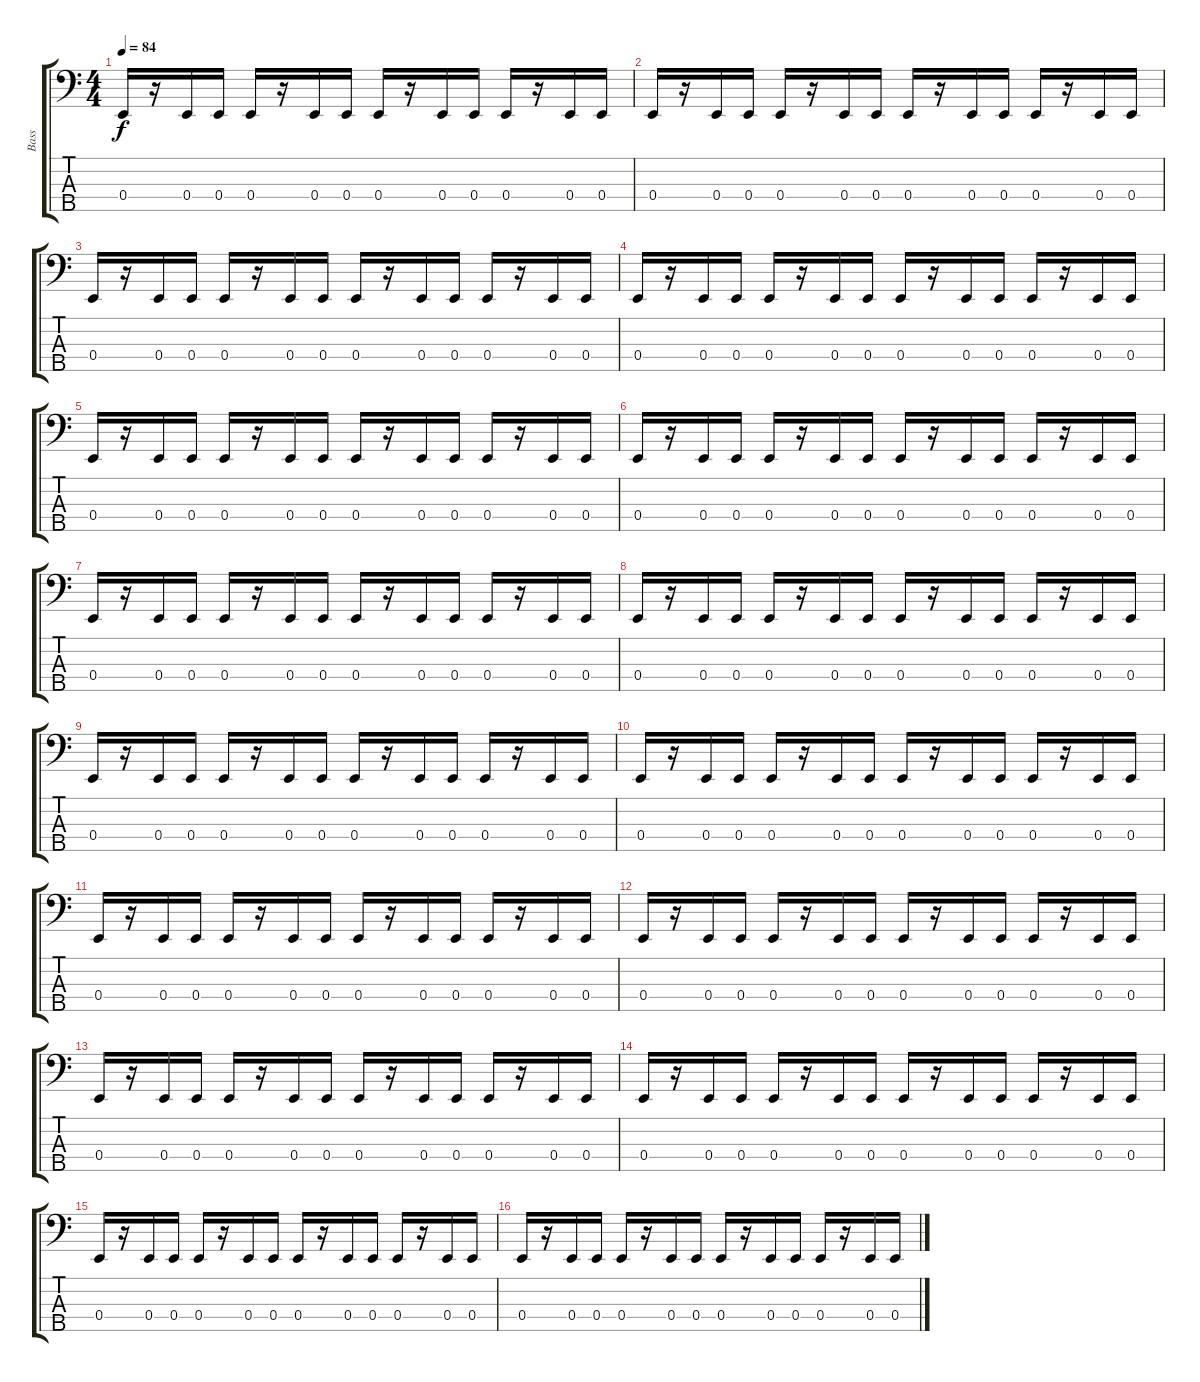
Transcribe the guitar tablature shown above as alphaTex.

\track ("Bass" "Bass") {instrument electricbassfinger}
\staff {score tabs}
\tuning (G2 D2 A1 E1 B0) {hide}
\ts (4 4)
\tempo 84
\clef f4
\ks c
0.4.16{dy f} r.16 0.4.16 0.4.16 0.4.16 r.16 0.4.16 0.4.16 0.4.16 r.16 0.4.16 0.4.16 0.4.16 r.16 0.4.16 0.4.16 |
0.4.16 r.16 0.4.16 0.4.16 0.4.16 r.16 0.4.16 0.4.16 0.4.16 r.16 0.4.16 0.4.16 0.4.16 r.16 0.4.16 0.4.16 |
0.4.16 r.16 0.4.16 0.4.16 0.4.16 r.16 0.4.16 0.4.16 0.4.16 r.16 0.4.16 0.4.16 0.4.16 r.16 0.4.16 0.4.16 |
0.4.16 r.16 0.4.16 0.4.16 0.4.16 r.16 0.4.16 0.4.16 0.4.16 r.16 0.4.16 0.4.16 0.4.16 r.16 0.4.16 0.4.16 |
0.4.16 r.16 0.4.16 0.4.16 0.4.16 r.16 0.4.16 0.4.16 0.4.16 r.16 0.4.16 0.4.16 0.4.16 r.16 0.4.16 0.4.16 |
0.4.16 r.16 0.4.16 0.4.16 0.4.16 r.16 0.4.16 0.4.16 0.4.16 r.16 0.4.16 0.4.16 0.4.16 r.16 0.4.16 0.4.16 |
0.4.16 r.16 0.4.16 0.4.16 0.4.16 r.16 0.4.16 0.4.16 0.4.16 r.16 0.4.16 0.4.16 0.4.16 r.16 0.4.16 0.4.16 |
0.4.16 r.16 0.4.16 0.4.16 0.4.16 r.16 0.4.16 0.4.16 0.4.16 r.16 0.4.16 0.4.16 0.4.16 r.16 0.4.16 0.4.16 |
0.4.16 r.16 0.4.16 0.4.16 0.4.16 r.16 0.4.16 0.4.16 0.4.16 r.16 0.4.16 0.4.16 0.4.16 r.16 0.4.16 0.4.16 |
0.4.16 r.16 0.4.16 0.4.16 0.4.16 r.16 0.4.16 0.4.16 0.4.16 r.16 0.4.16 0.4.16 0.4.16 r.16 0.4.16 0.4.16 |
0.4.16 r.16 0.4.16 0.4.16 0.4.16 r.16 0.4.16 0.4.16 0.4.16 r.16 0.4.16 0.4.16 0.4.16 r.16 0.4.16 0.4.16 |
0.4.16 r.16 0.4.16 0.4.16 0.4.16 r.16 0.4.16 0.4.16 0.4.16 r.16 0.4.16 0.4.16 0.4.16 r.16 0.4.16 0.4.16 |
0.4.16 r.16 0.4.16 0.4.16 0.4.16 r.16 0.4.16 0.4.16 0.4.16 r.16 0.4.16 0.4.16 0.4.16 r.16 0.4.16 0.4.16 |
0.4.16 r.16 0.4.16 0.4.16 0.4.16 r.16 0.4.16 0.4.16 0.4.16 r.16 0.4.16 0.4.16 0.4.16 r.16 0.4.16 0.4.16 |
0.4.16 r.16 0.4.16 0.4.16 0.4.16 r.16 0.4.16 0.4.16 0.4.16 r.16 0.4.16 0.4.16 0.4.16 r.16 0.4.16 0.4.16 |
0.4.16 r.16 0.4.16 0.4.16 0.4.16 r.16 0.4.16 0.4.16 0.4.16 r.16 0.4.16 0.4.16 0.4.16 r.16 0.4.16 0.4.16
